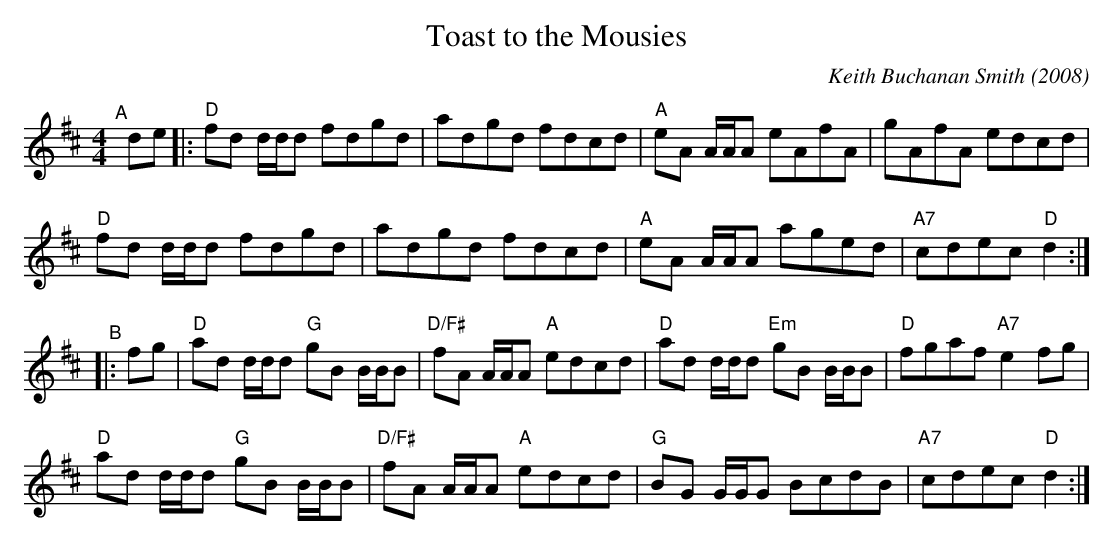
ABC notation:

X:1
T: Toast to the Mousies
C: Keith Buchanan Smith (2008)
M: 4/4
L: 1/8
K: D
"^A"[|] de |:\
"D"fd d/d/d fdgd | adgd fdcd | "A"eA A/A/A eAfA | gAfA edcd |
"D"fd d/d/d fdgd | adgd fdcd | "A"eA A/A/A aged | "A7"cdec "D"d2 :|
"^B"|: fg |\
"D"ad d/d/d "G"gB B/B/B | "D/F#"fA A/A/A "A"edcd | "D"ad d/d/d "Em"gB B/B/B | "D"fgaf "A7"e2fg |
"D"ad d/d/d "G"gB B/B/B | "D/F#"fA A/A/A "A"edcd | "G"BG G/G/G BcdB | "A7"cdec "D"d2 :|
